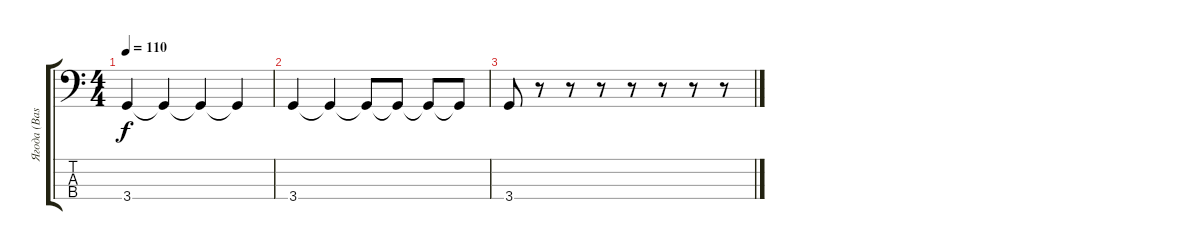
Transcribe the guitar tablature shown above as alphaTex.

\track ("Ягода (Bass)" "Ягода (Bas") {instrument electricbassfinger}
\staff {score tabs}
\tuning (G2 D2 A1 E1) {hide}
\ts (4 4)
\tempo 110
\clef f4
\ks c
3.4.4{dy f} 3.4{t}.4 3.4{t}.4 3.4{t}.4 |
3.4.4 3.4{t}.4 3.4{t}.8 3.4{t}.8 3.4{t}.8 3.4{t}.8 |
3.4.8 r.8 r.8 r.8 r.8 r.8 r.8 r.8
